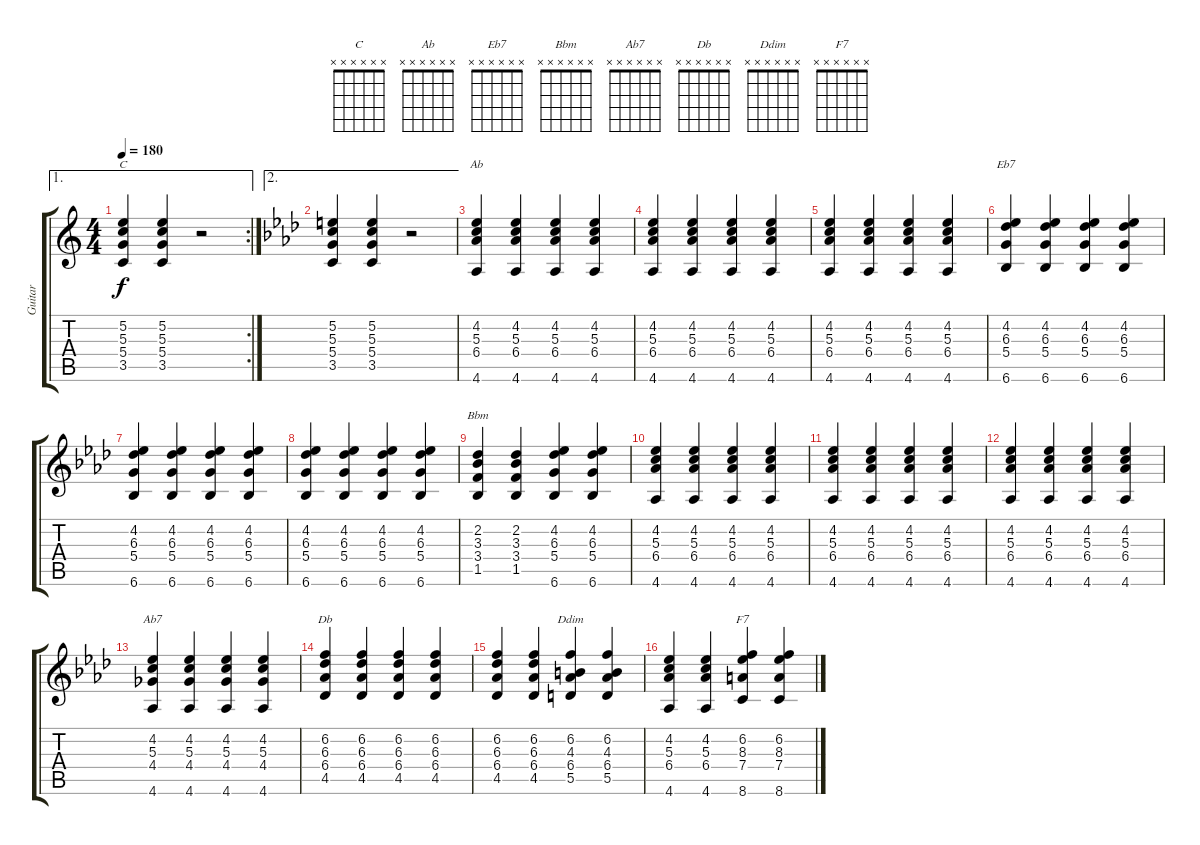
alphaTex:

\track ("Guitar" "Guitar") {instrument acousticguitarsteel}
\staff {score tabs}
\tuning (E4 B3 G3 D3 A2 E2) {hide}
\chord ("C" x x x x x x)
\chord ("Ab" x x x x x x)
\chord ("Eb7" x x x x x x)
\chord ("Bbm" x x x x x x)
\chord ("Ab7" x x x x x x)
\chord ("Db" x x x x x x)
\chord ("Ddim" x x x x x x)
\chord ("F7" x x x x x x)
\ae 1
\rc 2
\ts (4 4)
\tempo 180
\clef g2
\ks c
(5.2 5.3 5.4 3.5).4{ch "C" dy f} (5.2 5.3 5.4 3.5).4 r.2 |
\ae 2
\ks ab
(5.2 5.3 5.4 3.5).4 (5.2 5.3 5.4 3.5).4 r.2 |
(4.2 5.3 6.4 4.6).4{ch "Ab"} (4.2 5.3 6.4 4.6).4 (4.2 5.3 6.4 4.6).4 (4.2 5.3 6.4 4.6).4 |
(4.2 5.3 6.4 4.6).4 (4.2 5.3 6.4 4.6).4 (4.2 5.3 6.4 4.6).4 (4.2 5.3 6.4 4.6).4 |
(4.2 5.3 6.4 4.6).4 (4.2 5.3 6.4 4.6).4 (4.2 5.3 6.4 4.6).4 (4.2 5.3 6.4 4.6).4 |
(4.2 6.3 5.4 6.6).4{ch "Eb7"} (4.2 6.3 5.4 6.6).4 (4.2 6.3 5.4 6.6).4 (4.2 6.3 5.4 6.6).4 |
(4.2 6.3 5.4 6.6).4 (4.2 6.3 5.4 6.6).4 (4.2 6.3 5.4 6.6).4 (4.2 6.3 5.4 6.6).4 |
(4.2 6.3 5.4 6.6).4 (4.2 6.3 5.4 6.6).4 (4.2 6.3 5.4 6.6).4 (4.2 6.3 5.4 6.6).4 |
(2.2 3.3 3.4 1.5).4{ch "Bbm"} (2.2 3.3 3.4 1.5).4 (4.2 6.3 5.4 6.6).4 (4.2 6.3 5.4 6.6).4 |
(4.2 5.3 6.4 4.6).4 (4.2 5.3 6.4 4.6).4 (4.2 5.3 6.4 4.6).4 (4.2 5.3 6.4 4.6).4 |
(4.2 5.3 6.4 4.6).4 (4.2 5.3 6.4 4.6).4 (4.2 5.3 6.4 4.6).4 (4.2 5.3 6.4 4.6).4 |
(4.2 5.3 6.4 4.6).4 (4.2 5.3 6.4 4.6).4 (4.2 5.3 6.4 4.6).4 (4.2 5.3 6.4 4.6).4 |
(4.2 5.3 4.4 4.6).4{ch "Ab7"} (4.2 5.3 4.4 4.6).4 (4.2 5.3 4.4 4.6).4 (4.2 5.3 4.4 4.6).4 |
(6.2 6.3 6.4 4.5).4{ch "Db"} (6.2 6.3 6.4 4.5).4 (6.2 6.3 6.4 4.5).4 (6.2 6.3 6.4 4.5).4 |
(6.2 6.3 6.4 4.5).4 (6.2 6.3 6.4 4.5).4 (6.2 4.3 6.4 5.5).4{ch "Ddim"} (6.2 4.3 6.4 5.5).4 |
(4.2 5.3 6.4 4.6).4 (4.2 5.3 6.4 4.6).4 (6.2 8.3 7.4 8.6).4{ch "F7"} (6.2 8.3 7.4 8.6).4
